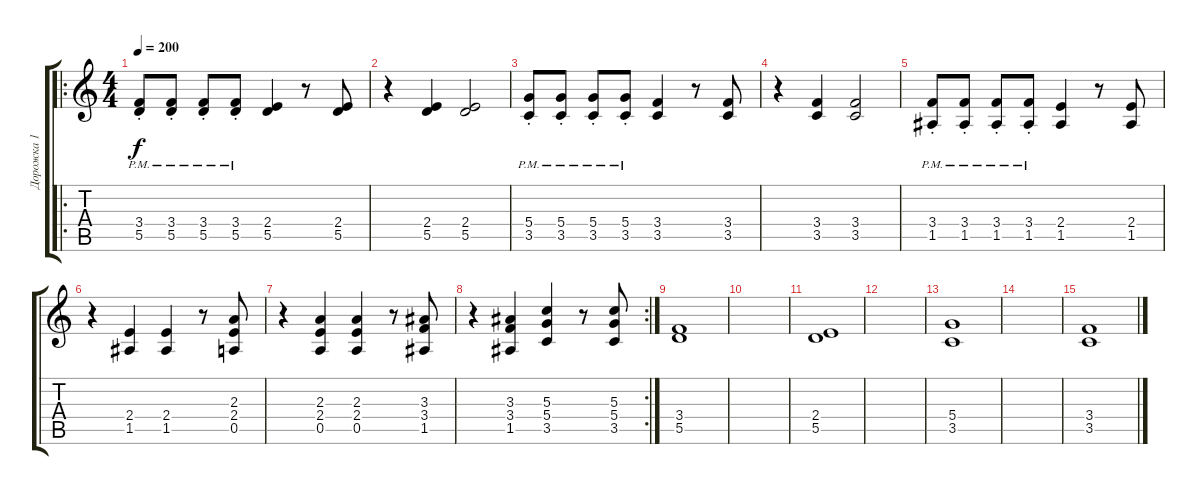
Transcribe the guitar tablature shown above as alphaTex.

\track ("Дорожка 1" "Дорожка 1") {instrument acousticguitarsteel}
\staff {score tabs}
\tuning (E4 B3 G3 D3 A2 D2) {hide}
\ro
\ts (4 4)
\tempo 200
\clef g2
\ks c
(3.4{pm st} 5.5{pm st}).8{dy f volume 13 instrument overdrivenguitar} (3.4{pm st} 5.5{pm st}).8 (3.4{pm st} 5.5{pm st}).8 (3.4{pm st} 5.5{pm st}).8 (2.4 5.5).4 r.8 (2.4 5.5).8 |
r.4 (2.4 5.5).4 (2.4 5.5).2 |
(5.4{pm st} 3.5{pm st}).8 (5.4{pm st} 3.5{pm st}).8 (5.4{pm st} 3.5{pm st}).8 (5.4{pm st} 3.5{pm st}).8 (3.4 3.5).4 r.8 (3.4 3.5).8 |
r.4 (3.4 3.5).4 (3.4 3.5).2 |
(3.4{pm st} 1.5{pm st}).8 (3.4{pm st} 1.5{pm st}).8 (3.4{pm st} 1.5{pm st}).8 (3.4{pm st} 1.5{pm st}).8 (2.4 1.5).4 r.8 (2.4 1.5).8 |
r.4 (2.4 1.5).4 (2.4 1.5).4 r.8 (2.3 2.4 0.5).8 |
r.4 (2.3 2.4 0.5).4 (2.3 2.4 0.5).4 r.8 (3.3 3.4 1.5).8 |
\rc 2
r.4 (3.3 3.4 1.5).4 (5.3 5.4 3.5).4 r.8 (5.3 5.4 3.5).8 |
(3.4 5.5).1 |
|
(2.4 5.5).1 |
|
(5.4 3.5).1 |
|
(3.4 3.5).1
